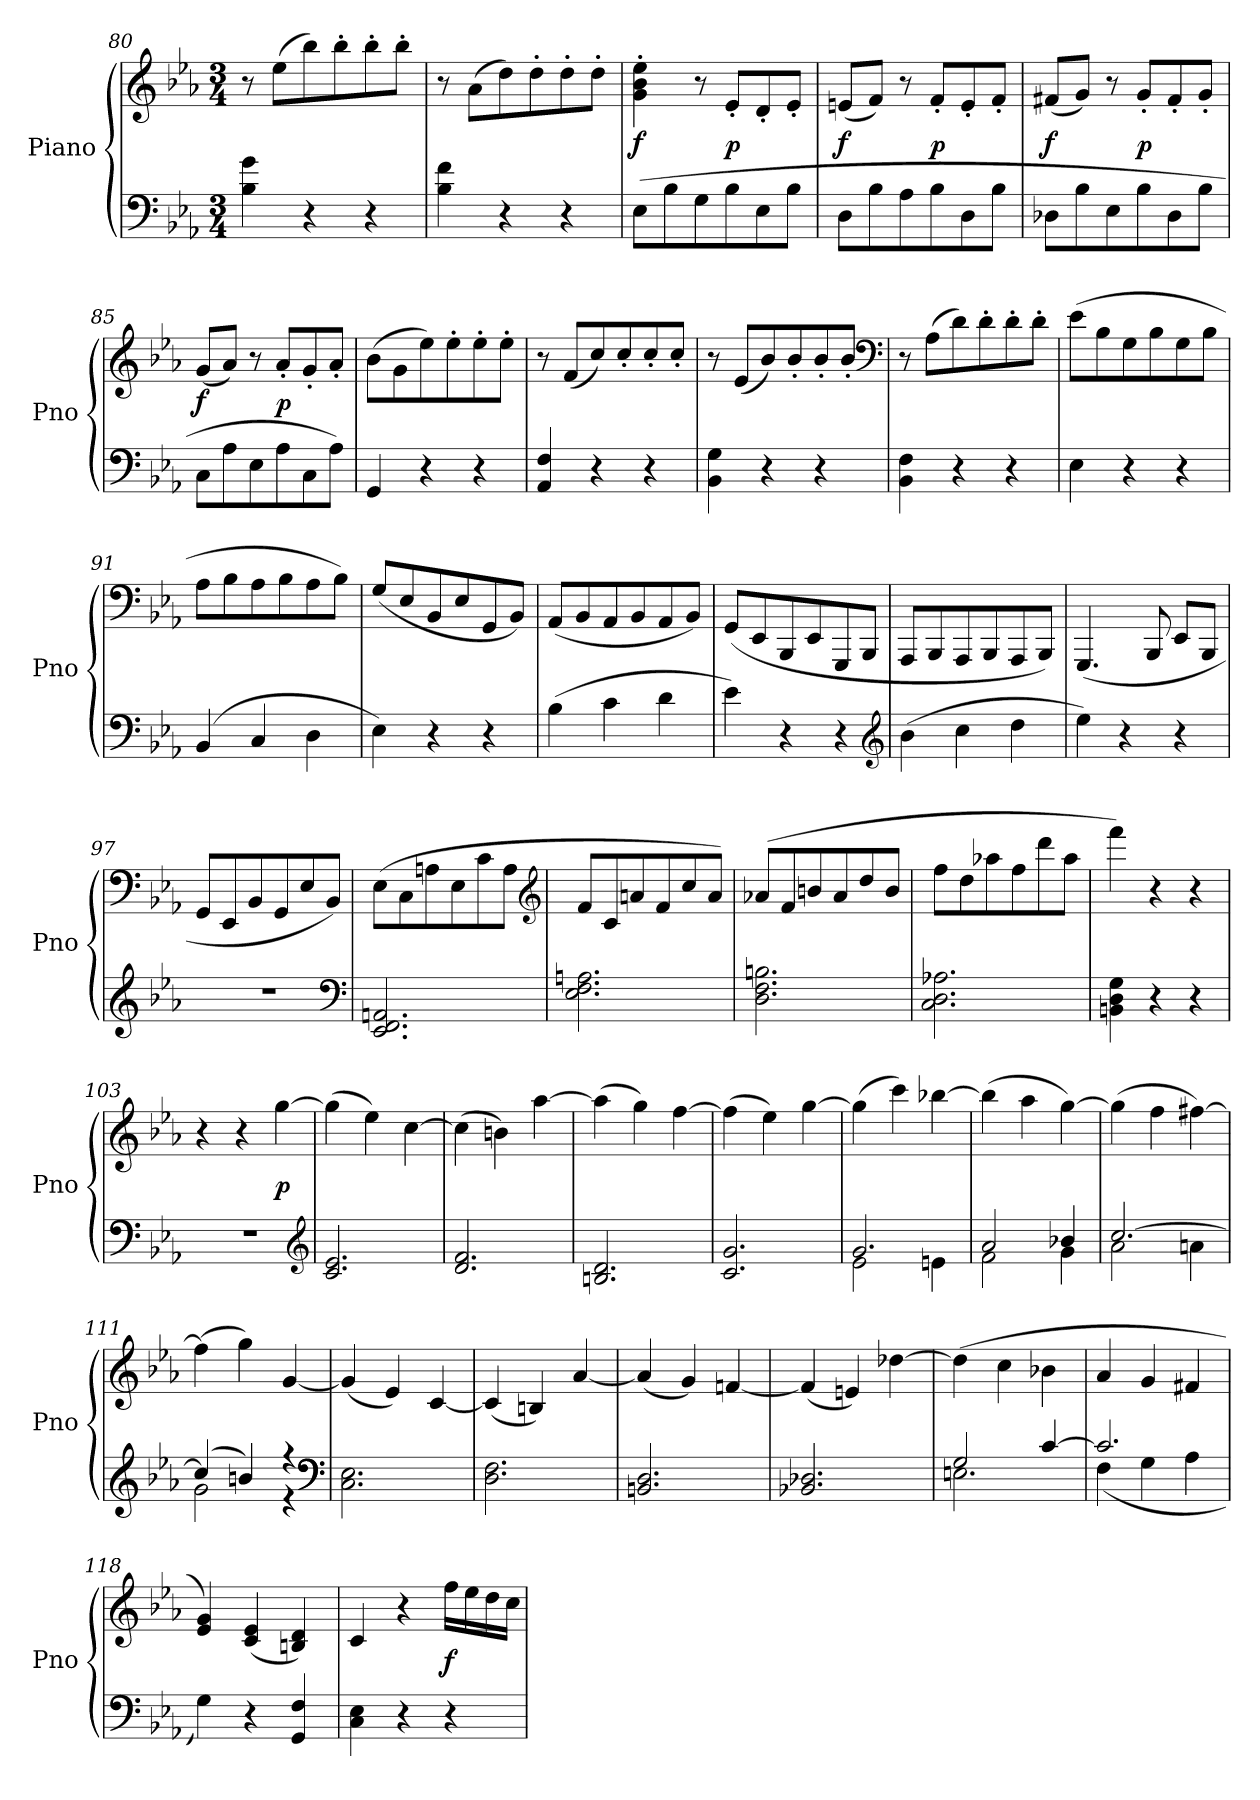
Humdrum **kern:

**kern	**kern	**dynam
*part1	*part1	*part1
*staff2	*staff1	*staff1/2
*I"Piano	*	*
*I'Pno	*	*
*clefF4	*clefG2	*
*k[b-e-a-]	*k[b-e-a-]	*
*c:	*c:	*
*M3/4	*M3/4	*
=80	=80	=80
4B- 4g	8r	.
.	(8ee-L	.
4r	8bb-)	.
.	8bb-'	.
4r	8bb-'	.
.	8bb-'J	.
=81	=81	=81
4B- 4f	8r	.
.	(8a-L	.
4r	8dd)	.
.	8dd'	.
4r	8dd'	.
.	8dd'J	.
=82	=82	=82
(8E-L	4g' 4b-' 4ee-'	f
8B-	.	.
8G	8r	.
8B-	8e-'L	p
8E-	8d'	.
8B-J	8e-'J	.
=83	=83	=83
8DL	(8enL	f
8B-	8fJ)	.
8A-	8r	.
8B-	8f'L	p
8D	8e'	.
8B-J	8f'J	.
=84	=84	=84
8D-XL	(8f#XL	f
8B-	8gJ)	.
8E-	8r	.
8B-	8g'L	p
8D-	8f#'	.
8B-J	8g'J	.
=85	=85	=85
8CL	(8gL	f
8A-	8a-J)	.
8E-	8r	.
8A-	8a-'L	p
8C	8g'	.
8A-J)	8a-'J	.
=86	=86	=86
4GG	(8b-L	.
.	8g	.
4r	8ee-)	.
.	8ee-'	.
4r	8ee-'	.
.	8ee-'J	.
=87	=87	=87
4AA- 4F	8r	.
.	(8f/L	.
4r	8cc/)	.
.	8cc'/	.
4r	8cc'/	.
.	8cc'/J	.
=88	=88	=88
4BB- 4G	8r	.
.	(8e-L	.
4r	8b-)	.
.	8b-'	.
4r	8b-'	.
.	8b-'J	.
*	*clefF4	*
=89	=89	=89
4BB- 4F	8r	.
.	(8A-L	.
4r	8d)	.
.	8d'	.
4r	8d'	.
.	8d'J	.
=90	=90	=90
4E-	(8e-L	.
.	8B-	.
4r	8G	.
.	8B-	.
4r	8G	.
.	8B-J	.
=91	=91	=91
(4BB-	8A-L	.
.	8B-	.
4C	8A-	.
.	8B-	.
4D	8A-	.
.	8B-J)	.
=92	=92	=92
4E-)	(8GL	.
.	8E-	.
4r	8BB-	.
.	8E-	.
4r	8GG	.
.	8BB-J)	.
=93	=93	=93
(4B-	(8AA-L	.
.	8BB-	.
4c	8AA-	.
.	8BB-	.
4d	8AA-	.
.	8BB-J)	.
=94	=94	=94
4e-)	(8GGL	.
.	8EE-	.
4r	8BBB-	.
.	8EE-	.
4r	8GGG	.
.	8BBB-J	.
*clefG2	*	*
=95	=95	=95
(4b-	8AAA-L	.
.	8BBB-	.
4cc	8AAA-	.
.	8BBB-	.
4dd	8AAA-	.
.	8BBB-J)	.
=96	=96	=96
4ee-)	(>4.GGG	.
4r	.	.
.	8BBB-	.
4r	8EE-L	.
.	8BBB-J	.
=97	=97	=97
2.r	8GGL	.
.	8EE-	.
.	8BB-	.
.	8GG	.
.	8E-	.
.	8BB-J)	.
*clefF4	*	*
=98	=98	=98
2.EE- 2.FF 2.AAn	(8E-L	.
.	8C	.
.	8An	.
.	8E-	.
.	8c	.
.	8AJ	.
*	*clefG2	*
=99	=99	=99
2.E- 2.F 2.An	8fL	.
.	8c	.
.	8an	.
.	8f	.
.	8cc	.
.	8aJ)	.
=100	=100	=100
2.D 2.F 2.Bn	(8a-XL	.
.	8f	.
.	8bn	.
.	8a-	.
.	8dd	.
.	8bJ	.
=101	=101	=101
2.C 2.D 2.A-X	8ffL	.
.	8dd	.
.	8aa-X	.
.	8ff	.
.	8ddd	.
.	8aa-J	.
=102	=102	=102
4BBn 4D 4G	4fff)	.
4r	4r	.
4r	4r	.
=103	=103	=103
2.r	4r	.
.	4r	.
.	[4gg	p
*clefG2	*	*
=104	=104	=104
2.c 2.e-	(4gg]	.
.	4ee-)	.
.	[4cc	.
=105	=105	=105
2.d 2.f	(4cc]	.
.	4bn)	.
.	[4aa-	.
=106	=106	=106
2.Bn 2.d	(4aa-]	.
.	4gg)	.
.	[4ff	.
=107	=107	=107
2.c 2.g	(4ff]	.
.	4ee-)	.
.	[4gg	.
=108	=108	=108
*^	*	*
2.g	2e-	(4gg]	.
.	.	4ccc)	.
.	4en	[4bb-X	.
=109	=109	=109	=109
2a-	2f	(4bb-]	.
.	.	4aa-	.
4b-X	4g	[4gg)	.
=110	=110	=110	=110
[2.cc	2a-	(4gg]	.
.	.	4ff	.
.	4an	[4ff#X)	.
=111	=111	=111	=111
(4cc]	2g	(4ff#]	.
4bn)	.	4gg)	.
4r	4r	[4g	.
*v	*v	*	*
*clefF4	*	*
=112	=112	=112
2.C 2.E-	(4g]	.
.	4e-)	.
.	[4c	.
=113	=113	=113
2.D 2.F	(4c]	.
.	4Bn)	.
.	[4a-	.
=114	=114	=114
2.BBn 2.D	(4a-]	.
.	4g)	.
.	[4fn	.
=115	=115	=115
2.BB-X 2.D-X	(4f]	.
.	4en)	.
.	[4dd-X	.
=116	=116	=116
*^	*	*
2G	2.En	(4dd-]	.
.	.	4cc	.
[4c	.	4b-X	.
=117	=117	=117	=117
2.c]	(4F	4a-	.
.	4G	4g	.
.	4A-	4f#X	.
*v	*v	*	*
=118	=118	=118
4G)	4e- 4g)	.
4r	(4c 4e-	.
4GG 4F	4Bn 4d)	.
=119	=119	=119
4C 4E-	4c	.
4r	4r	.
4r	16ffLL	f
.	16ee-	.
.	16dd	.
.	16ccJJ	.
=	=	=
*-	*-	*-
